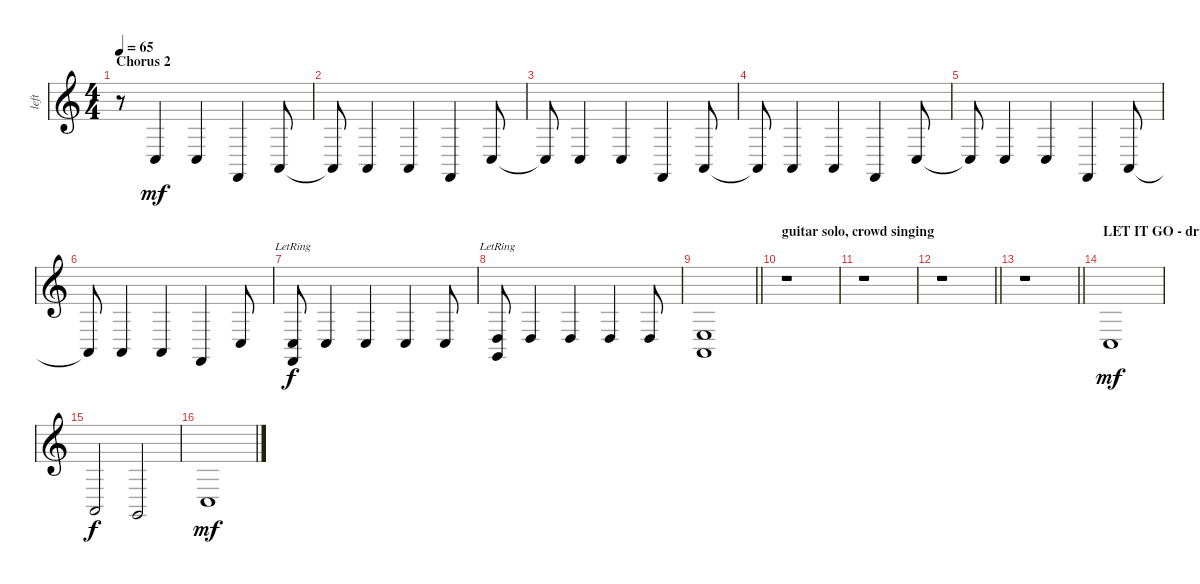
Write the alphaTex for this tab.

\track ("left" "left") {instrument acousticgrandpiano}
\staff {score}
\tuning (E4 B3 G3 D3 A2 E2) {hide}
\ts (4 4)
\section ("" "Chorus 2")
\tempo 65
\clef g2
\ks c
r.8{dy f} 3.5.4{dy mf} 3.5.4 1.6.4 0.5.8 |
0.5{t}.8 0.5.4 0.5.4 1.6.4 3.5.8 |
3.5{t}.8 3.5.4 3.5.4 1.6.4 0.5.8 |
0.5{t}.8 0.5.4 0.5.4 1.6.4 3.5.8 |
3.5{t}.8 3.5.4 3.5.4 1.6.4 0.5.8 |
0.5{t}.8 0.5.4 0.5.4 1.6.4 3.5.8 |
(3.5 1.6{lr}).8{dy f} 3.5.4 3.5.4 3.5.4 3.5.8 |
(0.4 3.6{lr}).8 0.4.4 0.4.4 0.4.4 0.4.8 |
\barLineRight lightlight
(2.4 0.5).1 |
\section ("" "guitar solo, crowd singing")
r.1 |
r.1 |
\barLineRight lightlight
r.1 |
\barLineRight lightlight
r.1 |
\section ("" "LET IT GO - drums just for fun to emphasize this part and surely incorrect")
3.5.1{dy mf} |
0.5.2{dy f} 3.6.2 |
3.5.1{dy mf}
